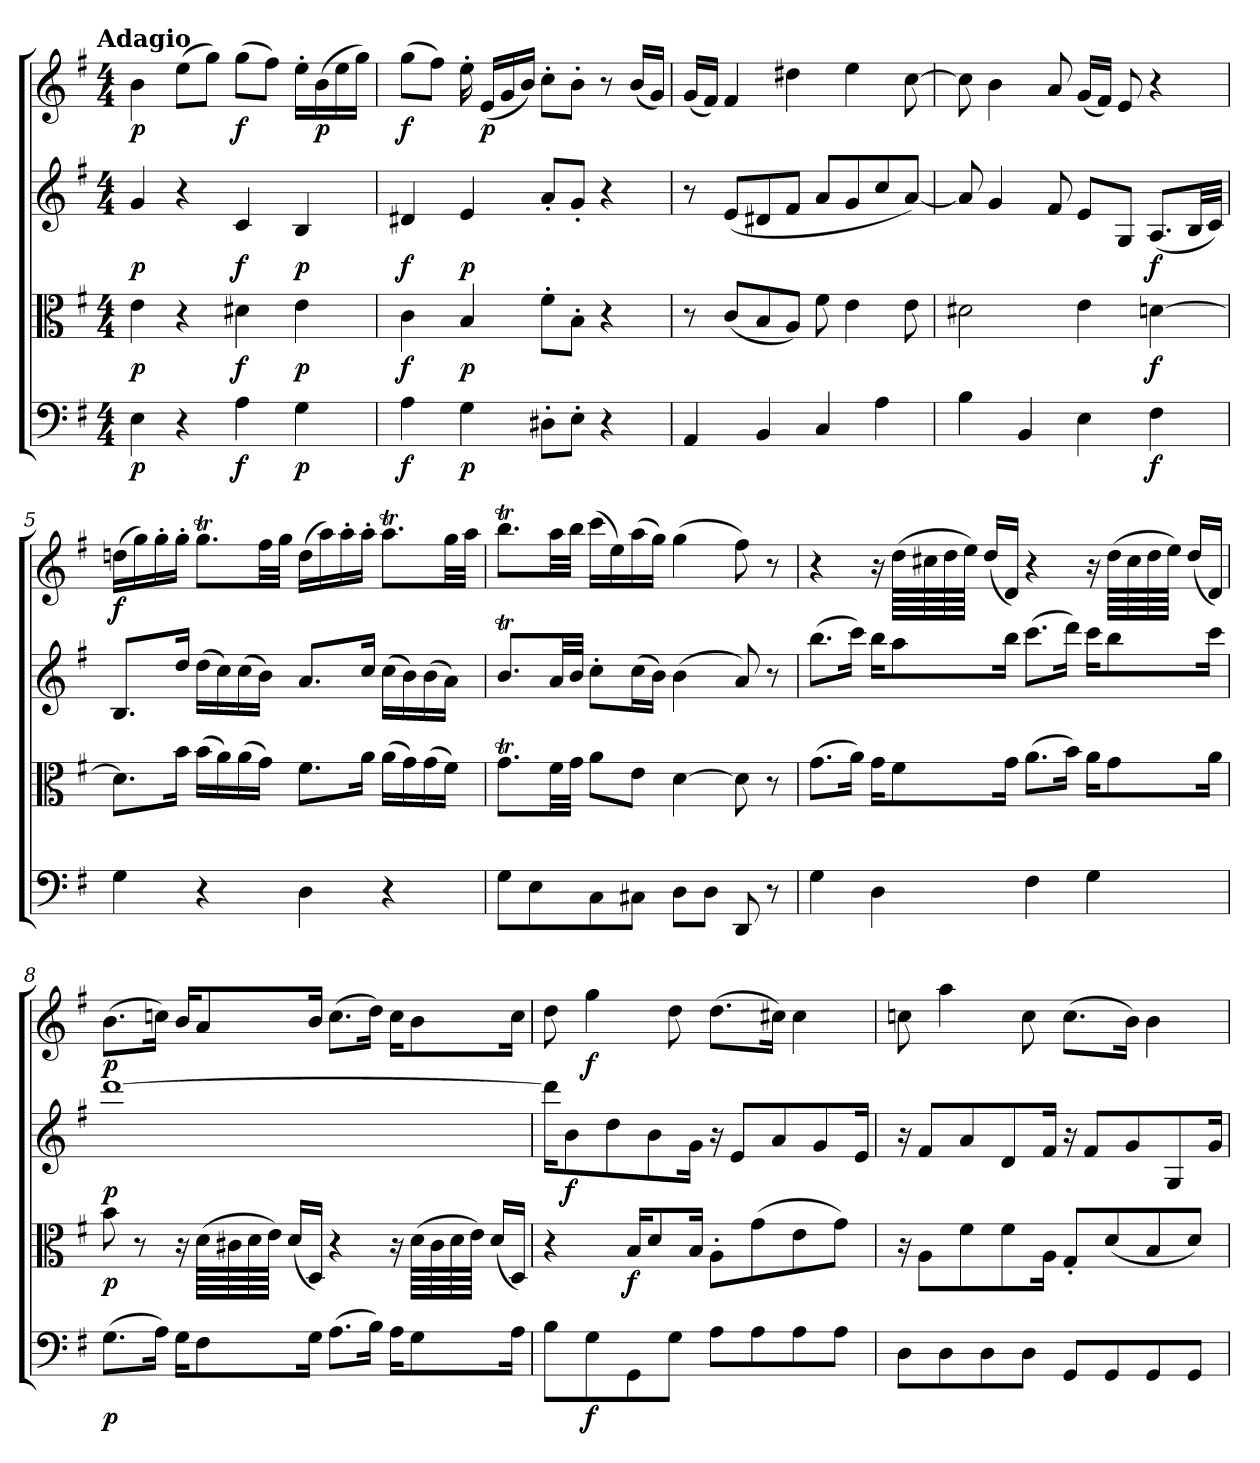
**kern	**dynam	**kern	**dynam	**kern	**dynam	**kern	**dynam
*part4	*part4	*part3	*part3	*part2	*part2	*part1	*part1
*staff4	*staff4	*staff3	*staff3	*staff2	*staff2	*staff1	*staff1
*clefF4	*	*clefC3	*	*clefG2	*	*clefG2	*
*k[f#]	*	*k[f#]	*	*k[f#]	*	*k[f#]	*
*e:	*	*e:	*	*e:	*	*e:	*
!!LO:TX:omd:t=Adagio
*M4/4	*	*M4/4	*	*M4/4	*	*M4/4	*
*MM56	*	*MM56	*	*MM56	*	*MM56	*
=	=	=	=	=	=	=	=
4E\	p	4e\	p	4g/	p	4b\	p
4r	.	4r	.	4r	.	(8ee\L	.
.	.	.	.	.	.	8gg\J)	.
4A\	f	4d#X\	f	4c/	f	(8gg\L	f
.	.	.	.	.	.	8ff#\J)	.
4G\	p	4e\	p	4B/	p	16ee'\LL	.
.	.	.	.	.	.	(16b\	p
.	.	.	.	.	.	16ee\	.
.	.	.	.	.	.	16gg\JJ)	.
=2	=2	=2	=2	=2	=2	=2	=2
4A\	f	4c\	f	4d#X/	f	(8gg\L	f
.	.	.	.	.	.	8ff#\J)	.
4G\	p	4B/	p	4e/	p	16ee'\	.
.	.	.	.	.	.	(16e/LL	p
.	.	.	.	.	.	16g/	.
.	.	.	.	.	.	16b/JJ)	.
8D#X'\L	.	8f#'\L	.	8a'/L	.	8cc'\L	.
8E'\J	.	8B'\J	.	8g'/J	.	8b'\J	.
4r	.	4r	.	4r	.	8r	.
.	.	.	.	.	.	(16b/LL	.
.	.	.	.	.	.	16g/JJ)	.
=3	=3	=3	=3	=3	=3	=3	=3
4AA/	.	8r	.	8r	.	(16g/LL	.
.	.	.	.	.	.	16f#/JJ)	.
.	.	(8c/L	.	(8e/L	.	4f#/	.
4BB/	.	8B/	.	8d#X/	.	.	.
.	.	8A/J)	.	8f#/J	.	4dd#X\	.
4C/	.	8f#\	.	8a/L	.	.	.
.	.	4e\	.	8g/	.	4ee\	.
4A\	.	.	.	8cc/	.	.	.
.	.	8e\	.	[8a/J)	.	[8cc\	.
=4	=4	=4	=4	=4	=4	=4	=4
4B\	.	2d#X\	.	8a/]	.	8cc\]	.
.	.	.	.	4g/	.	4b\	.
4BB/	.	.	.	.	.	.	.
.	.	.	.	8f#/	.	8a/	.
4E\	.	4e\	.	8e/L	.	(16g/LL	.
.	.	.	.	.	.	16f#/JJ)	.
.	.	.	.	8G/J	.	8e/	.
4F#\	f	[4dn\	f	(8.A/L	f	4r	.
.	.	.	.	32B/LL	.	.	.
.	.	.	.	32c/JJJ)	.	.	.
=5	=5	=5	=5	=5	=5	=5	=5
4G\	.	8.d\L]	.	8.B/L	.	(16ddn\LL	f
.	.	.	.	.	.	16gg\)	.
.	.	.	.	.	.	16gg'\	.
.	.	16b\Jk	.	16dd/Jk	.	16gg'\JJ	.
4r	.	(16b\LL	.	(16dd\LL	.	8.ggT\L	.
.	.	16a\)	.	16cc\)	.	.	.
.	.	(16a\	.	(16cc\	.	.	.
.	.	16g\JJ)	.	16b\JJ)	.	32ff#\LL	.
.	.	.	.	.	.	32gg\JJJ	.
4D\	.	8.f#\L	.	8.a/L	.	(16dd\LL	.
.	.	.	.	.	.	16aa\)	.
.	.	.	.	.	.	16aa'\	.
.	.	16a\Jk	.	16cc/Jk	.	16aa'\JJ	.
4r	.	(16a\LL	.	(16cc\LL	.	8.aaT\L	.
.	.	16g\)	.	16b\)	.	.	.
.	.	(16g\	.	(16b\	.	.	.
.	.	16f#\JJ)	.	16a\JJ)	.	32gg\LL	.
.	.	.	.	.	.	32aa\JJJ	.
=6	=6	=6	=6	=6	=6	=6	=6
8G\L	.	8.gT\L	.	8.bt/L	.	8.bbt\L	.
8E\	.	.	.	.	.	.	.
.	.	32f#\LL	.	32a/LL	.	32aa\LL	.
.	.	32g\JJJ	.	32b/JJJ	.	32bb\JJJ	.
8C\	.	8a\L	.	8cc'\L	.	(16ccc\LL	.
.	.	.	.	.	.	16ee\)	.
8C#X\J	.	8e\J	.	(16cc\L	.	(16aa\	.
.	.	.	.	16b\JJ)	.	16gg\JJ)	.
8D\L	.	[4d\	.	(4b\	.	(4gg\	.
8D\J	.	.	.	.	.	.	.
8DD/	.	8d\]	.	8a/)	.	8ff#\)	.
8r	.	8r	.	8r	.	8r	.
=7	=7	=7	=7	=7	=7	=7	=7
4G\	.	(8.g\L	.	(8.bb\L	.	4r	.
.	.	16a\Jk)	.	16ccc\Jk)	.	.	.
4D\	.	16g\KL	.	16bb\KL	.	16r	.
.	.	8f#\	.	8aa\	.	(64dd\LLLL	.
.	.	.	.	.	.	64cc#X\	.
.	.	.	.	.	.	64dd\	.
.	.	.	.	.	.	64ee\JJJJ)	.
.	.	.	.	.	.	(16dd/LL	.
.	.	16g\Jk	.	16bb\Jk	.	16d/JJ)	.
4F#\	.	(8.a\L	.	(8.ccc\L	.	4r	.
.	.	16b\Jk)	.	16ddd\Jk)	.	.	.
4G\	.	16a\KL	.	16ccc\KL	.	16r	.
.	.	8g\	.	8bb\	.	(64dd\LLLL	.
.	.	.	.	.	.	64cc#\	.
.	.	.	.	.	.	64dd\	.
.	.	.	.	.	.	64ee\JJJJ)	.
.	.	.	.	.	.	(16dd/LL	.
.	.	16a\Jk	.	16ccc\Jk	.	16d/JJ)	.
=8	=8	=8	=8	=8	=8	=8	=8
(8.G\L	p	8b\	p	[1ddd\	p	(8.b\L	p
.	.	8r	.	.	.	.	.
16A\Jk)	.	.	.	.	.	16ccn\Jk)	.
16G\KL	.	16r	.	.	.	16b/KL	.
8F#\	.	(64d\LLLL	.	.	.	8a/	.
.	.	64c#X\	.	.	.	.	.
.	.	64d\	.	.	.	.	.
.	.	64e\JJJJ)	.	.	.	.	.
.	.	(16d/LL	.	.	.	.	.
16G\Jk	.	16D/JJ)	.	.	.	16b/Jk	.
(8.A\L	.	4r	.	.	.	(8.cc\L	.
16B\Jk)	.	.	.	.	.	16dd\Jk)	.
16A\KL	.	16r	.	.	.	16cc\KL	.
8G\	.	(64d\LLLL	.	.	.	8b\	.
.	.	64c#\	.	.	.	.	.
.	.	64d\	.	.	.	.	.
.	.	64e\JJJJ)	.	.	.	.	.
.	.	(16d/LL	.	.	.	.	.
16A\Jk	.	16D/JJ)	.	.	.	16cc\Jk	.
=9	=9	=9	=9	=9	=9	=9	=9
8B\L	.	4r	.	16ddd\KL]	.	8dd\	.
.	.	.	.	8b\	f	.	.
8G\	f	.	.	.	.	4gg\	f
.	.	.	.	8dd\	.	.	.
8GG\	.	16B/KL	f	.	.	.	.
.	.	8d/	.	8b\	.	.	.
8G\J	.	.	.	.	.	8dd\	.
.	.	16B/Jk	.	16g\Jk	.	.	.
8A\L	.	8A'\L	.	16r	.	(8.dd\L	.
.	.	.	.	8e/L	.	.	.
8A\	.	(8g\	.	.	.	.	.
.	.	.	.	8a/	.	16cc#X\Jk)	.
8A\	.	8e\	.	.	.	4cc#\	.
.	.	.	.	8g/	.	.	.
8A\J	.	8g\J)	.	.	.	.	.
.	.	.	.	16e/Jk	.	.	.
=10	=10	=10	=10	=10	=10	=10	=10
8D\L	.	16r	.	16r	.	8ccn\	.
.	.	8A\L	.	8f#/L	.	.	.
8D\	.	.	.	.	.	4aa\	.
.	.	8f#\	.	8a/	.	.	.
8D\	.	.	.	.	.	.	.
.	.	8f#\	.	8d/	.	.	.
8D\J	.	.	.	.	.	8cc\	.
.	.	16A\Jk	.	16f#/Jk	.	.	.
8GG/L	.	8G'/L	.	16r	.	(8.cc\L	.
.	.	.	.	8f#/L	.	.	.
8GG/	.	(8d/	.	.	.	.	.
.	.	.	.	8g/	.	16b\Jk)	.
8GG/	.	8B/	.	.	.	4b\	.
.	.	.	.	8G/	.	.	.
8GG/J	.	8d/J)	.	.	.	.	.
.	.	.	.	16g/Jk	.	.	.
=	=	=	=	=	=	=	=
*-	*-	*-	*-	*-	*-	*-	*-
